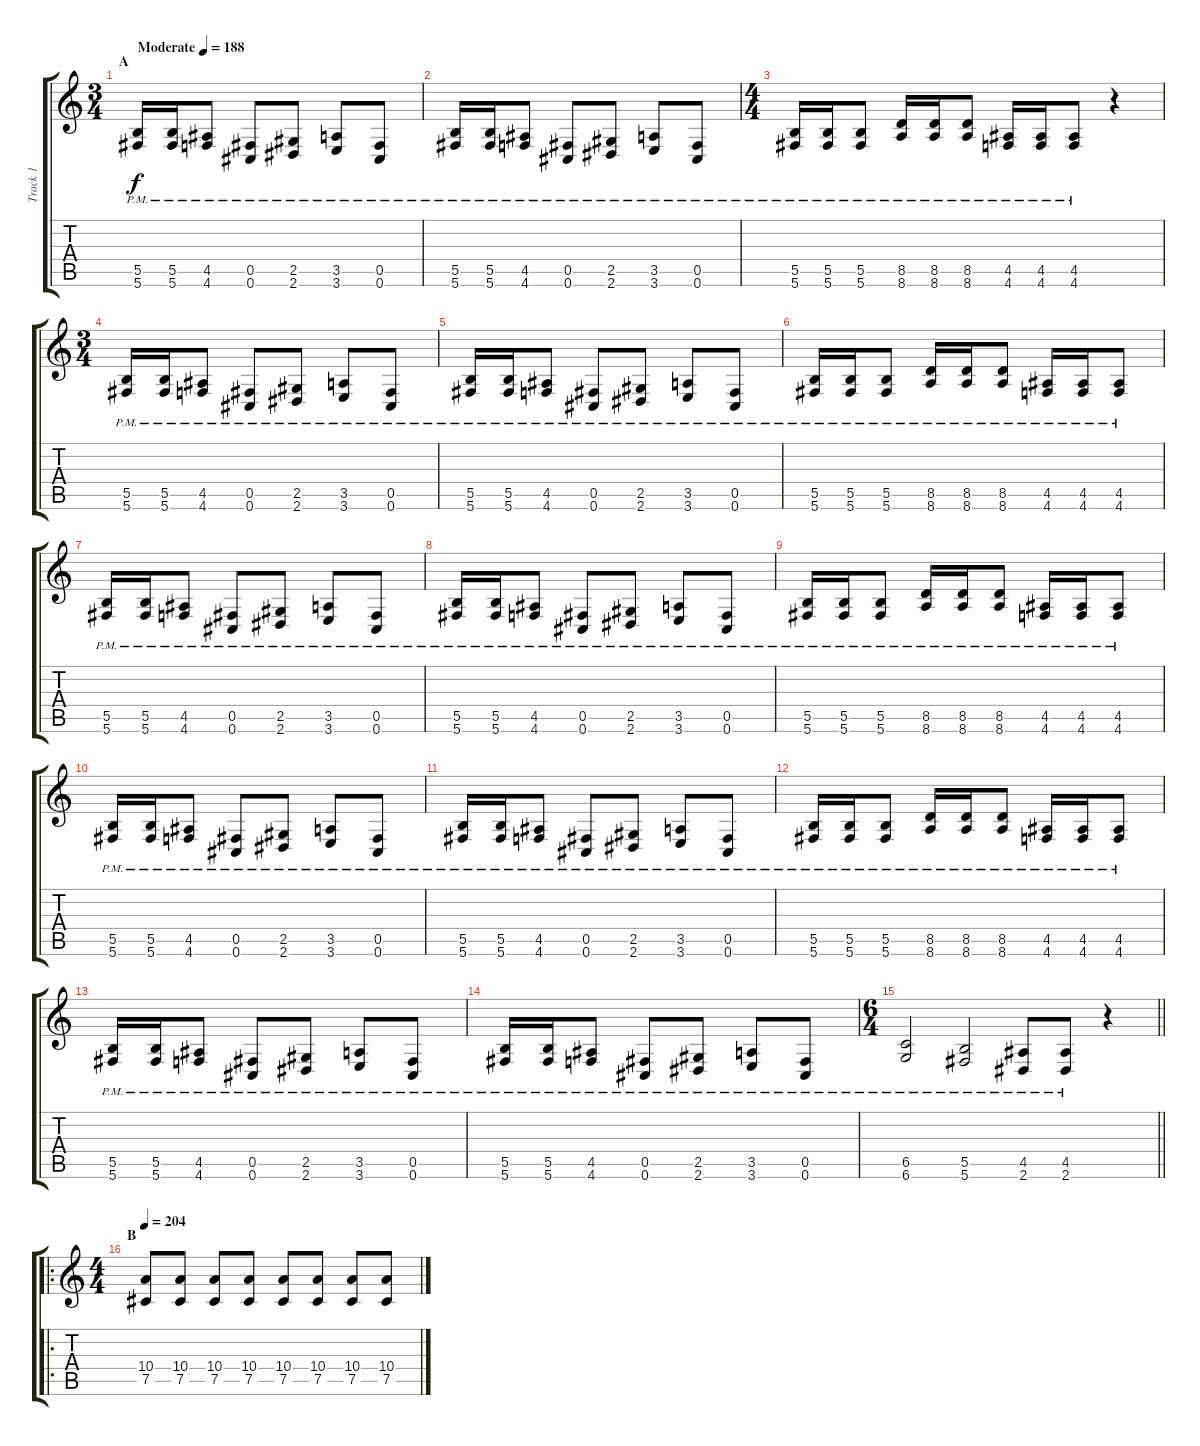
\track ("Track 1" "Track 1") {instrument distortionguitar}
\staff {score tabs}
\tuning (Db4 Ab3 E3 B2 Gb2 Db2) {hide}
\ts (3 4)
\section ("" "A")
\tempo (188 "Moderate")
\clef g2
\ks c
(5.5{pm} 5.6{pm}).16{dy f instrument distortionguitar} (5.5{pm} 5.6{pm}).16 (4.5{pm} 4.6{pm}).8 (0.5{pm} 0.6{pm}).8 (2.5{pm} 2.6{pm}).8 (3.5{pm} 3.6{pm}).8 (0.5{pm} 0.6{pm}).8 |
(5.5{pm} 5.6{pm}).16 (5.5{pm} 5.6{pm}).16 (4.5{pm} 4.6{pm}).8 (0.5{pm} 0.6{pm}).8 (2.5{pm} 2.6{pm}).8 (3.5{pm} 3.6{pm}).8 (0.5{pm} 0.6{pm}).8 |
\ts (4 4)
(5.5{pm} 5.6{pm}).16 (5.5{pm} 5.6{pm}).16 (5.5{pm} 5.6{pm}).8 (8.5{pm} 8.6{pm}).16 (8.5{pm} 8.6{pm}).16 (8.5{pm} 8.6{pm}).8 (4.5{pm} 4.6{pm}).16 (4.5{pm} 4.6{pm}).16 (4.5{pm} 4.6{pm}).8 r.4 |
\ts (3 4)
(5.5{pm} 5.6{pm}).16 (5.5{pm} 5.6{pm}).16 (4.5{pm} 4.6{pm}).8 (0.5{pm} 0.6{pm}).8 (2.5{pm} 2.6{pm}).8 (3.5{pm} 3.6{pm}).8 (0.5{pm} 0.6{pm}).8 |
(5.5{pm} 5.6{pm}).16 (5.5{pm} 5.6{pm}).16 (4.5{pm} 4.6{pm}).8 (0.5{pm} 0.6{pm}).8 (2.5{pm} 2.6{pm}).8 (3.5{pm} 3.6{pm}).8 (0.5{pm} 0.6{pm}).8 |
(5.5{pm} 5.6{pm}).16 (5.5{pm} 5.6{pm}).16 (5.5{pm} 5.6{pm}).8 (8.5{pm} 8.6{pm}).16 (8.5{pm} 8.6{pm}).16 (8.5{pm} 8.6{pm}).8 (4.5{pm} 4.6{pm}).16 (4.5{pm} 4.6{pm}).16 (4.5{pm} 4.6{pm}).8 |
(5.5{pm} 5.6{pm}).16 (5.5{pm} 5.6{pm}).16 (4.5{pm} 4.6{pm}).8 (0.5{pm} 0.6{pm}).8 (2.5{pm} 2.6{pm}).8 (3.5{pm} 3.6{pm}).8 (0.5{pm} 0.6{pm}).8 |
(5.5{pm} 5.6{pm}).16 (5.5{pm} 5.6{pm}).16 (4.5{pm} 4.6{pm}).8 (0.5{pm} 0.6{pm}).8 (2.5{pm} 2.6{pm}).8 (3.5{pm} 3.6{pm}).8 (0.5{pm} 0.6{pm}).8 |
(5.5{pm} 5.6{pm}).16 (5.5{pm} 5.6{pm}).16 (5.5{pm} 5.6{pm}).8 (8.5{pm} 8.6{pm}).16 (8.5{pm} 8.6{pm}).16 (8.5{pm} 8.6{pm}).8 (4.5{pm} 4.6{pm}).16 (4.5{pm} 4.6{pm}).16 (4.5{pm} 4.6{pm}).8 |
(5.5{pm} 5.6{pm}).16 (5.5{pm} 5.6{pm}).16 (4.5{pm} 4.6{pm}).8 (0.5{pm} 0.6{pm}).8 (2.5{pm} 2.6{pm}).8 (3.5{pm} 3.6{pm}).8 (0.5{pm} 0.6{pm}).8 |
(5.5{pm} 5.6{pm}).16 (5.5{pm} 5.6{pm}).16 (4.5{pm} 4.6{pm}).8 (0.5{pm} 0.6{pm}).8 (2.5{pm} 2.6{pm}).8 (3.5{pm} 3.6{pm}).8 (0.5{pm} 0.6{pm}).8 |
(5.5{pm} 5.6{pm}).16 (5.5{pm} 5.6{pm}).16 (5.5{pm} 5.6{pm}).8 (8.5{pm} 8.6{pm}).16 (8.5{pm} 8.6{pm}).16 (8.5{pm} 8.6{pm}).8 (4.5{pm} 4.6{pm}).16 (4.5{pm} 4.6{pm}).16 (4.5{pm} 4.6{pm}).8 |
(5.5{pm} 5.6{pm}).16 (5.5{pm} 5.6{pm}).16 (4.5{pm} 4.6{pm}).8 (0.5{pm} 0.6{pm}).8 (2.5{pm} 2.6{pm}).8 (3.5{pm} 3.6{pm}).8 (0.5{pm} 0.6{pm}).8 |
(5.5{pm} 5.6{pm}).16 (5.5{pm} 5.6{pm}).16 (4.5{pm} 4.6{pm}).8 (0.5{pm} 0.6{pm}).8 (2.5{pm} 2.6{pm}).8 (3.5{pm} 3.6{pm}).8 (0.5{pm} 0.6{pm}).8 |
\ts (6 4)
\barLineRight lightlight
(6.5{pm} 6.6{pm}).2 (5.5{pm} 5.6{pm}).2 (4.5{pm} 2.6{pm}).8 (4.5{pm} 2.6{pm}).8 r.4 |
\ro
\ts (4 4)
\section ("" "B")
\tempo 204
(10.4 7.5).8 (10.4 7.5).8 (10.4 7.5).8 (10.4 7.5).8 (10.4 7.5).8 (10.4 7.5).8 (10.4 7.5).8 (10.4 7.5).8
